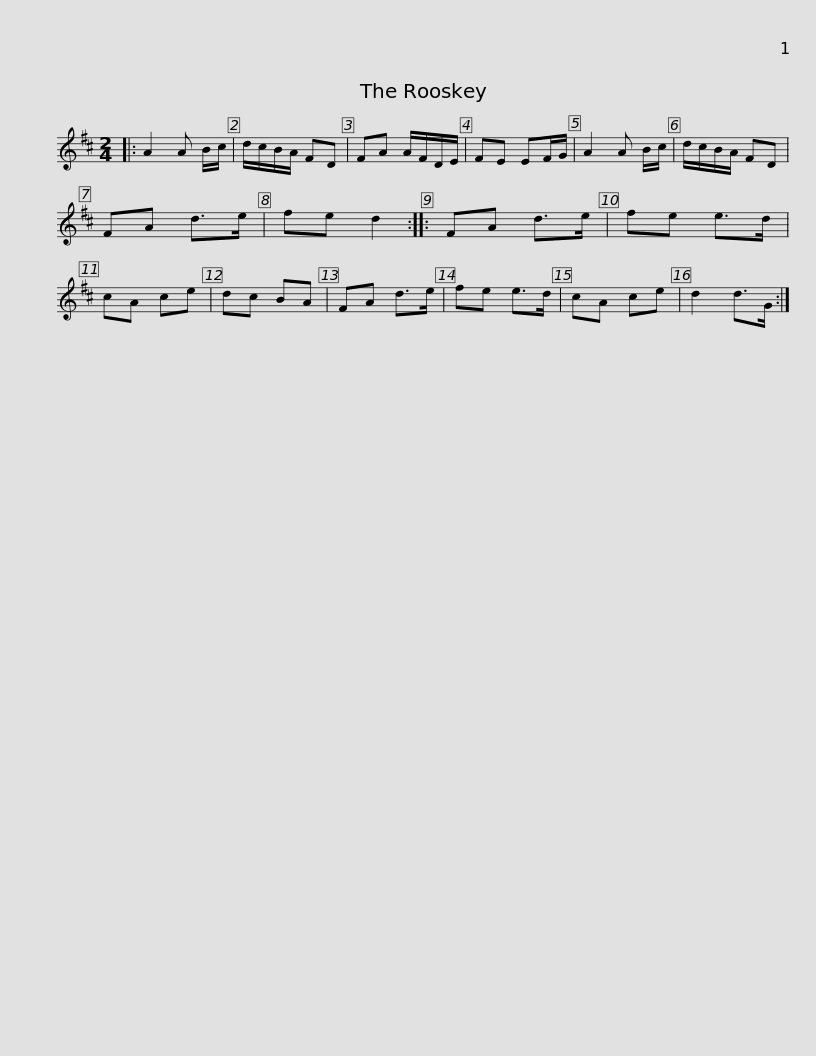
X:1
L:1/8
M:2/4
I:linebreak $
K:D
V:1 treble
V:1
|: A2 A B/c/ | d/c/B/A/ FD | FA A/F/D/E/ | FE EF/G/ | A2 A B/c/ | %5
 d/c/B/A/ FD | FA d>e | fe d2 ::$ FA d>e | fe e>d | %10
 cA ce | dc BA | FA d>e | fe e>d | cA ce | %15
 d2 d>G :| %16
